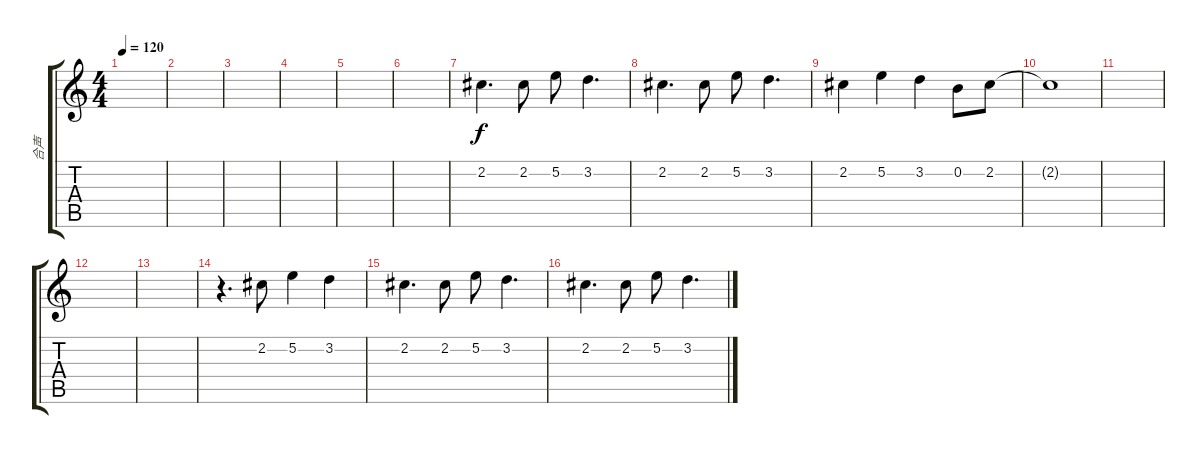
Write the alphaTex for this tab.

\track ("合声" "合声") {instrument contrabass}
\staff {score tabs}
\tuning (E4 B3 G3 D3 A2 E2) {hide}
\ts (4 4)
\tempo 120
\clef g2
\ks c
|
|
|
|
|
|
2.2.4{d} 2.2.8 5.2.8 3.2.4{d} |
2.2.4{d} 2.2.8 5.2.8 3.2.4{d} |
2.2.4 5.2.4 3.2.4 0.2.8 2.2.8 |
2.2{t}.1 |
|
|
|
r.4{d} 2.2.8 5.2.4 3.2.4 |
2.2.4{d} 2.2.8 5.2.8 3.2.4{d} |
2.2.4{d} 2.2.8 5.2.8 3.2.4{d}
